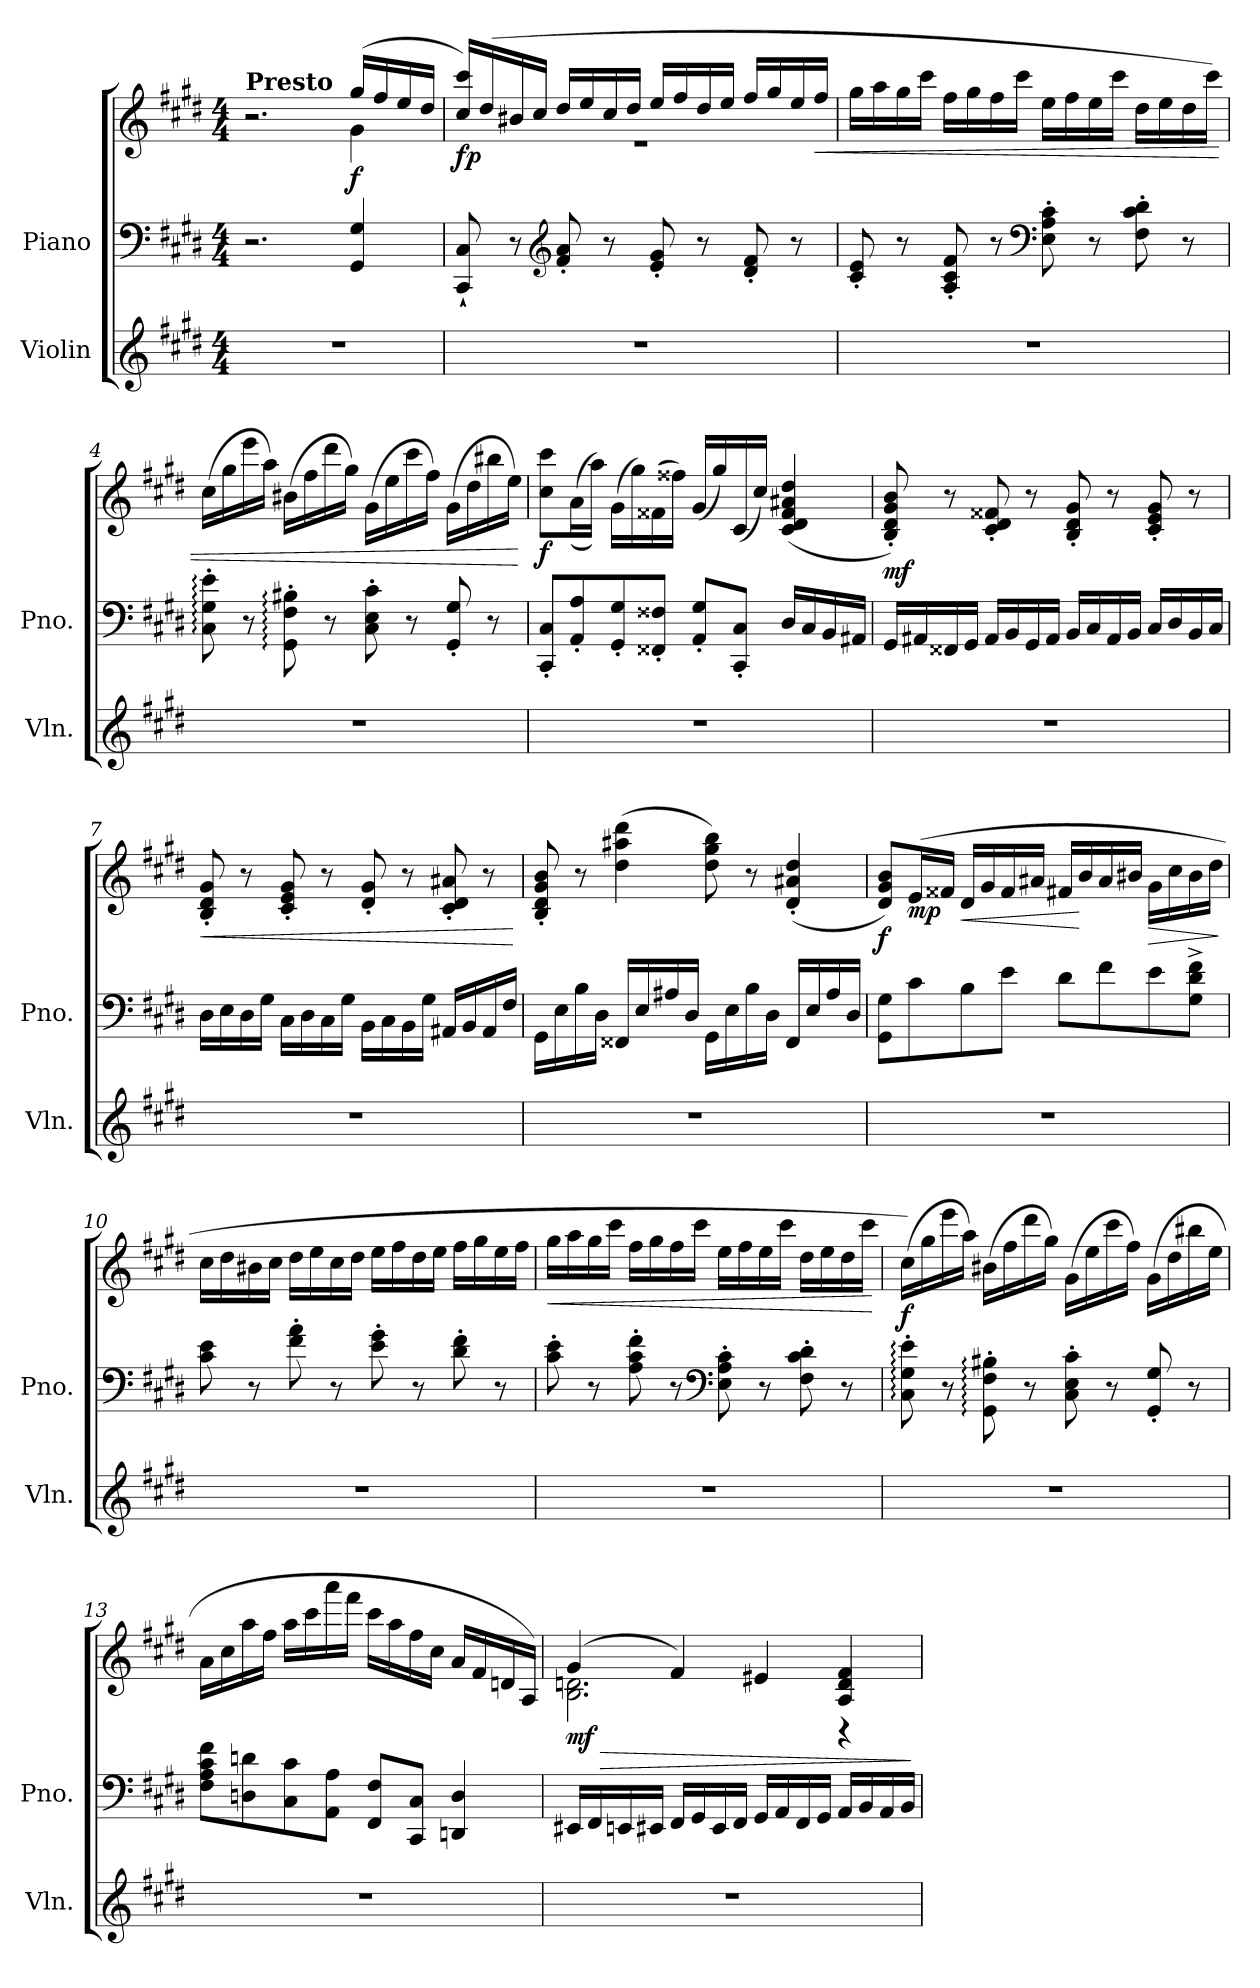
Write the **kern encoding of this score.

**kern	**kern	**kern	**dynam
*part2	*part1	*part1	*part1
*staff3	*staff2	*staff1	*staff1/2
*I"Violin	*I"Piano	*	*
*I'Vln.	*I'Pno.	*	*
*clefG2	*clefF4	*clefG2	*
*k[f#c#g#d#]	*k[f#c#g#d#]	*k[f#c#g#d#]	*
*M4/4	*M4/4	*M4/4	*
=1	=1	=1	=1
*	*	*^	*
!	!	!LO:TX:a:B:t=Presto	!	!
1r	2.r	2.r	2.ryy	.
!	!	!	!	!LO:DY:b
.	4GG#/ 4G#/	(>16gg#/LL	4g#\	f
.	.	16ff#/	.	.
.	.	16ee/	.	.
.	.	16dd#/JJ	.	.
=2	=2	=2	=2	=2
!	!	!	!	!LO:DY:b
1r	8CC#/` 8C#/`	16cc#/ 16ccc#/LL)	1r	fp
.	.	(>16dd#/	.	.
.	8r	16b#X/	.	.
.	.	16cc#/JJ	.	.
*	*clefG2	*	*	*
.	8f#/' 8a/'	16dd#/LL	.	.
.	.	16ee/	.	.
.	8r	16cc#/	.	.
.	.	16dd#/JJ	.	.
.	8e/' 8g#/'	16ee/LL	.	.
.	.	16ff#/	.	.
.	8r	16dd#/	.	.
.	.	16ee/JJ	.	.
.	8d#/' 8f#/'	16ff#/LL	.	.
.	.	16gg#/	.	.
.	8r	16ee/	.	.
!	!	!	!	!LO:HP:b
.	.	16ff#/JJ	.	<
*	*	*v	*v	*
=3	=3	=3	=3
1r	8c#/' 8e/'	16gg#\LL	.
.	.	16aa\	.
.	8r	16gg#\	.
.	.	16ccc#\JJ	.
.	8A/' 8c#/' 8f#/'	16ff#\LL	.
.	.	16gg#\	.
.	8r	16ff#\	.
.	.	16ccc#\JJ	.
*	*clefF4	*	*
.	8E\' 8A\' 8c#\'	16ee\LL	.
.	.	16ff#\	.
.	8r	16ee\	.
.	.	16ccc#\JJ	.
.	8F#\' 8c#\' 8d#\'	16dd#\LL	.
.	.	16ee\	.
.	8r	16dd#\	.
.	.	16ccc#\JJ)	.
!!LO:LB:g=z
=4	=4	=4	=4
1r	8C#\:' 8G#\:' 8e\:'	(>16cc#\LL	.
.	.	16gg#\	.
.	8r	16eee\	.
.	.	16aa\JJ)	.
.	8GG#\:' 8F#\:' 8B#X\:'	(>16b#X\LL	.
.	.	16ff#\	.
.	8r	16ddd#\	.
.	.	16gg#\JJ)	.
.	8C#\' 8E\' 8c#\'	(>16g#\LL	.
.	.	16ee\	.
.	8r	16ccc#\	.
.	.	16ff#\JJ)	.
.	8GG#/' 8G#/'	(>16g#\LL	.
.	.	16dd#\	.
.	8r	16bb#X\	.
.	.	16ee\JJ)	.
.	.	.	[
=5	=5	=5	=5
!	!	!	!LO:DY:b
1r	8CC#/' 8C#/'L	8cc#\ 8ccc#\L	f
.	8AA/' 8A/'	(>(>16a\L	.
.	.	16aa\JJ))	.
.	8GG#/' 8G#/'	(>16g#\LL	.
.	.	16gg#\)	.
.	8FF##X/' 8F##X/'J	(>16f##X\	.
.	.	16ff##X\JJ)	.
.	8AA/' 8G#/'L	(<16g#/LL	.
.	.	16gg#/)	.
.	8CC#/' 8C#/'J	(<16c#/	.
.	.	16cc#/JJ)	.
.	16D#/LL	(<4c#/ 4d#/ 4f##/ 4a#X/ 4dd#/	.
.	16C#/	.	.
.	16BB/	.	.
.	16AA#X/JJ	.	.
!!LO:LB:g=z
=6	=6	=6	=6
!	!	!	!LO:DY:b
1r	16GG#/LL	8B/' 8d#/' 8g#/' 8b/')	mf
.	16AA#X/	.	.
.	16FF##X/	8r	.
.	16GG#/JJ	.	.
.	16AA#/LL	8c#/' 8d#/' 8f##X/'	.
.	16BB/	.	.
.	16GG#/	8r	.
.	16AA#/JJ	.	.
.	16BB/LL	8B/' 8d#/' 8g#/'	.
.	16C#/	.	.
.	16AA#/	8r	.
.	16BB/JJ	.	.
.	16C#/LL	8c#/' 8e/' 8g#/'	.
.	16D#/	.	.
.	16BB/	8r	.
.	16C#/JJ	.	.
=7	=7	=7	=7
!	!	!	!LO:HP:b
1r	16D#\LL	8B/' 8d#/' 8g#/'	<
.	16E\	.	.
.	16D#\	8r	.
.	16G#\JJ	.	.
.	16C#\LL	8c#/' 8e/' 8g#/'	.
.	16D#\	.	.
.	16C#\	8r	.
.	16G#\JJ	.	.
.	16BB\LL	8d#/' 8g#/'	.
.	16C#\	.	.
.	16BB\	8r	.
.	16G#\JJ	.	.
.	16AA#X/LL	8c#/' 8d#/' 8a#X/'	.
.	16BB/	.	.
.	16AA#/	8r	.
.	16F#/JJ	.	.
.	.	.	[
!!LO:LB:g=z
=8	=8	=8	=8
1r	16GG#\LL	8B/' 8d#/' 8g#/' 8b/'	.
.	16E\	.	.
.	16B\	8r	.
.	16D#\JJ	.	.
.	16FF##X/LL	(>4dd#\ 4aa#X\ 4ddd#\	.
.	16E/	.	.
.	16A#X/	.	.
.	16D#/JJ	.	.
.	16GG#\LL	8dd#\ 8gg#\ 8bb\)	.
.	16E\	.	.
.	16B\	8r	.
.	16D#\JJ	.	.
.	16FF##/LL	(<4d#/' 4a#X/' 4dd#/'	.
.	16E/	.	.
.	16A#/	.	.
.	16D#/JJ	.	.
=9	=9	=9	=9
!	!	!	!LO:DY:b
1r	8GG#\ 8G#\L	8d#/ 8g#/ 8b/L)	f
!	!	!	!LO:DY:b
.	8c#\	(>16e/L	mp
.	.	16f##X/JJ	.
!	!	!	!LO:HP:b
.	8B\	16d#/LL	<
.	.	16g#/	.
.	8e\J	16f##/	.
.	.	16a#X/JJ	.
.	8d#\L	16f#X/LL	.
.	.	16b/	[
.	8f#\	16a#/	.
.	.	16b#X/JJ	.
!	!	!	!LO:HP:b
.	8e\	16g#\LL	>
.	.	16cc#\	.
.	8G#\^ 8d#\^ 8f#\^J	16b#\	.
.	.	16dd#\JJ	.
.	.	.	]
!!LO:PB:g=z
=10	=10	=10	=10
1r	8c#\ 8e\	16cc#\LL	.
.	.	16dd#\	.
.	8r	16b#X\	.
.	.	16cc#\JJ	.
.	8f#\' 8a\'	16dd#\LL	.
.	.	16ee\	.
.	8r	16cc#\	.
.	.	16dd#\JJ	.
.	8e\' 8g#\'	16ee\LL	.
.	.	16ff#\	.
.	8r	16dd#\	.
.	.	16ee\JJ	.
.	8d#\' 8f#\'	16ff#\LL	.
.	.	16gg#\	.
.	8r	16ee\	.
.	.	16ff#\JJ	.
=11	=11	=11	=11
!	!	!	!LO:HP:b
1r	8c#\' 8e\'	16gg#\LL	<
.	.	16aa\	.
.	8r	16gg#\	.
.	.	16ccc#\JJ	.
.	8A\' 8c#\' 8f#\'	16ff#\LL	.
.	.	16gg#\	.
.	8r	16ff#\	.
.	.	16ccc#\JJ	.
*	*clefF4	*	*
.	8E\' 8A\' 8c#\'	16ee\LL	.
.	.	16ff#\	.
.	8r	16ee\	.
.	.	16ccc#\JJ	.
.	8F#\' 8c#\' 8d#\'	16dd#\LL	.
.	.	16ee\	.
.	8r	16dd#\	.
.	.	16ccc#\JJ	.
.	.	.	[
!!LO:LB:g=z
=12	=12	=12	=12
!	!	!	!LO:DY:b
1r	8C#\:' 8G#\:' 8e\:'	(>16cc#\LL)	f
.	.	16gg#\	.
.	8r	16eee\	.
.	.	16aa\JJ)	.
.	8GG#\:' 8F#\:' 8B#X\:'	(>16b#X\LL	.
.	.	16ff#\	.
.	8r	16ddd#\	.
.	.	16gg#\JJ)	.
.	8C#\' 8E\' 8c#\'	(>16g#\LL	.
.	.	16ee\	.
.	8r	16ccc#\	.
.	.	16ff#\JJ)	.
.	8GG#/' 8G#/'	(>16g#\LL	.
.	.	16dd#\	.
.	8r	16bb#X\	.
.	.	16ee\JJ	.
=13	=13	=13	=13
1r	8F#\ 8A\ 8c#\ 8f#\L	16a\LL	.
.	.	16cc#\	.
.	8Dn\ 8dn\	16aa\	.
.	.	16ff#\JJ	.
.	8C#\ 8c#\	16aa\LL	.
.	.	16ccc#\	.
.	8AA\ 8A\J	16aaa\	.
.	.	16fff#\JJ	.
.	8FF#/ 8F#/L	16ccc#\LL	.
.	.	16aa\	.
.	8CC#/ 8C#/J	16ff#\	.
.	.	16cc#\JJ	.
.	4DDn/ 4D/	16a/LL	.
.	.	16f#/	.
.	.	16dn/	.
.	.	16A/JJ)	.
!!LO:LB:g=z
=14	=14	=14	=14
!	!	!	!LO:HP:b
*	*	*^	*
!	!	!	!	!LO:DY:n=1:b
1r	16EE#X/LL	(>4g#/	2.B\ 2.dn\	> mf
.	16FF#/	.	.	.
.	16EEn/	.	.	.
.	16EE#X/JJ	.	.	.
.	16FF#/LL	4f#/)	.	.
.	16GG#/	.	.	.
.	16EE#/	.	.	.
.	16FF#/JJ	.	.	.
.	16GG#/LL	4e#X/	.	.
.	16AA/	.	.	.
.	16FF#/	.	.	.
.	16GG#/JJ	.	.	.
.	16AA/LL	4A/ 4d/ 4f#/	4r	.
.	16BB/	.	.	.
.	16AA/	.	.	.
.	16BB/JJ	.	.	.
*	*	*v	*v	*
.	.	.	]
=	=	=	=
*-	*-	*-	*-
